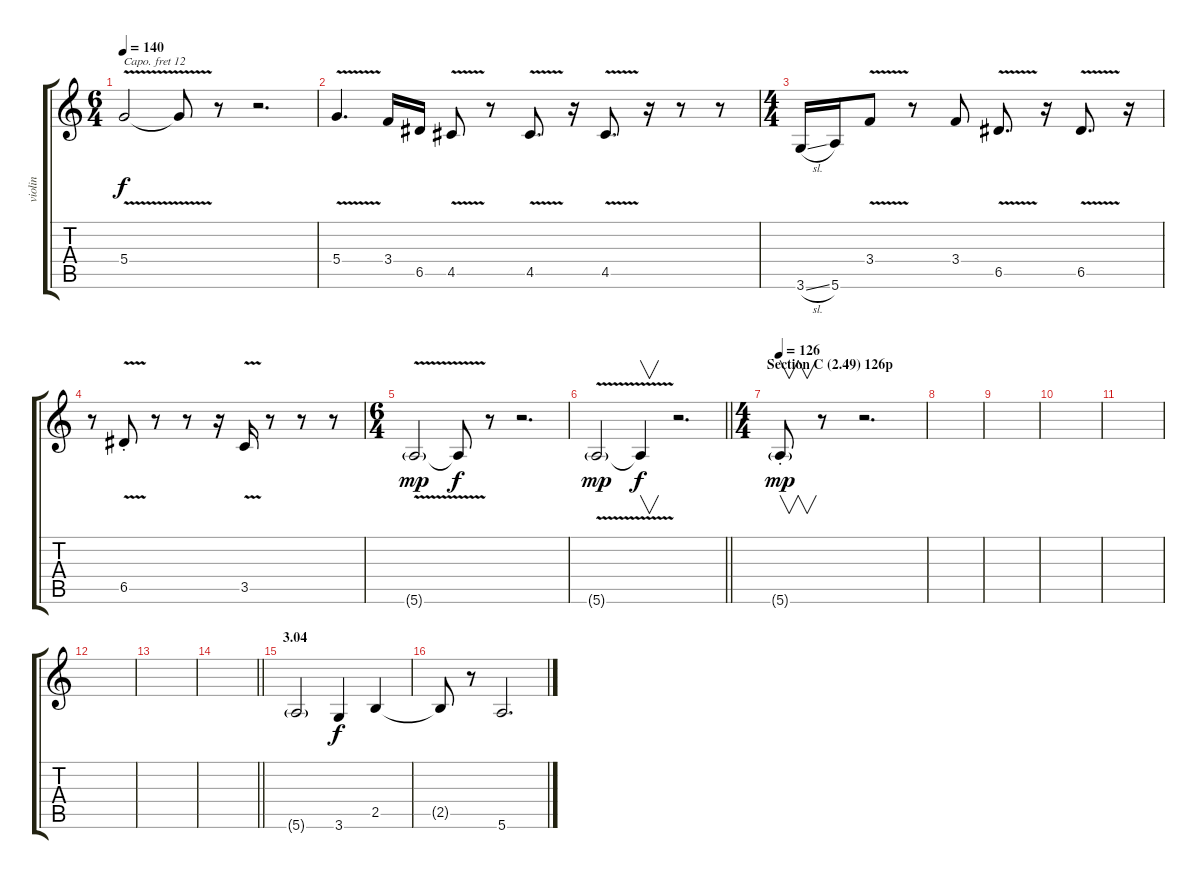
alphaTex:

\track ("violin" "violin") {instrument violin}
\staff {score tabs}
\capo 12
\tuning (E4 B3 G3 D3 A2 E2) {hide}
\ts (6 4)
\tempo 140
\clef g2
\ks c
5.4{v}.2{dy f} 5.4{t}.8 r.8 r.2{d} |
5.4{v}.4{d} 3.4.16 6.5.16 4.5{v}.8 r.8 4.5{v}.8{d} r.16 4.5{v}.8{d} r.16 r.8 r.8 |
\ts (4 4)
3.6{sl}.16 5.6.16 3.4{v}.8 r.8 3.4.8 6.5{v}.8{d} r.16 6.5{v}.8{d} r.16 |
r.8 6.5{v st}.8 r.8 r.8 r.16 3.5{v}.16 r.8 r.8 r.8 |
\ts (6 4)
5.6{v g}.2{dy mp} 5.6{t}.8{dy f} r.8 r.2{d} |
\barLineRight lightlight
5.6{v g}.2{dy mp} 5.6{t}.4{v dy f} r.2{d} |
\ts (4 4)
\section ("" "Section C (2.49) 126p")
\tempo 126
5.6{g st}.8{v dy mp} r.8 r.2{d} |
|
|
|
|
|
|
\barLineRight lightlight
|
\section ("" "3.04")
5.6{g}.2 3.6.4{dy f} 2.5.4 |
2.5{t}.8 r.8 5.6.2{d}
